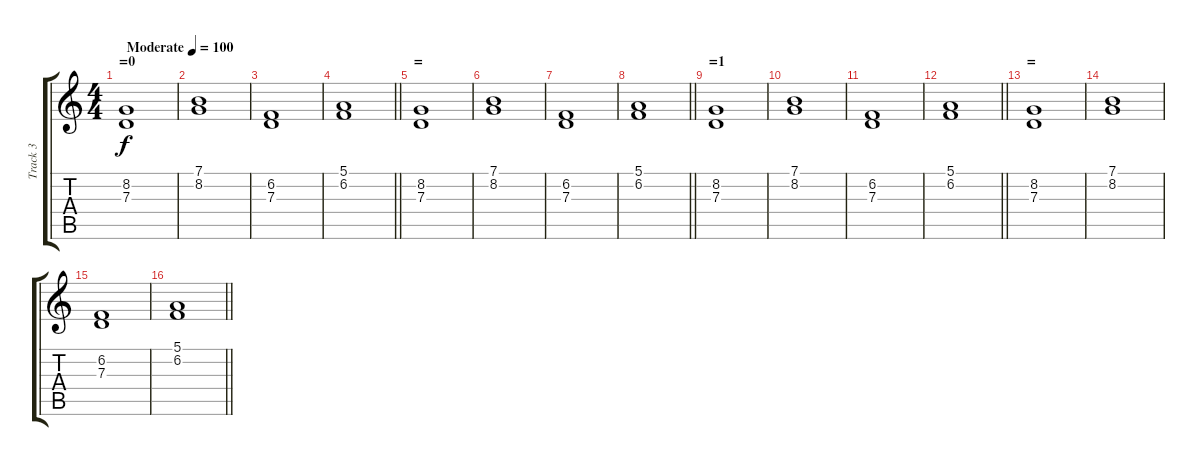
\track ("Track 3" "Track 3") {instrument pad1newage}
\staff {score tabs}
\tuning (E4 B3 G3 D3 A2 E2) {hide}
\ts (4 4)
\section ("" "=0")
\tempo (100 "Moderate")
\clef g2
\ks c
(8.2 7.3).1{dy f instrument pad1newage} |
(7.1 8.2).1 |
(6.2 7.3).1 |
\barLineRight lightlight
(5.1 6.2).1 |
\section ("" "=")
(8.2 7.3).1 |
(7.1 8.2).1 |
(6.2 7.3).1 |
\barLineRight lightlight
(5.1 6.2).1 |
\section ("" "=1")
(8.2 7.3).1 |
(7.1 8.2).1 |
(6.2 7.3).1 |
\barLineRight lightlight
(5.1 6.2).1 |
\section ("" "=")
(8.2 7.3).1 |
(7.1 8.2).1 |
(6.2 7.3).1 |
\barLineRight lightlight
(5.1 6.2).1
